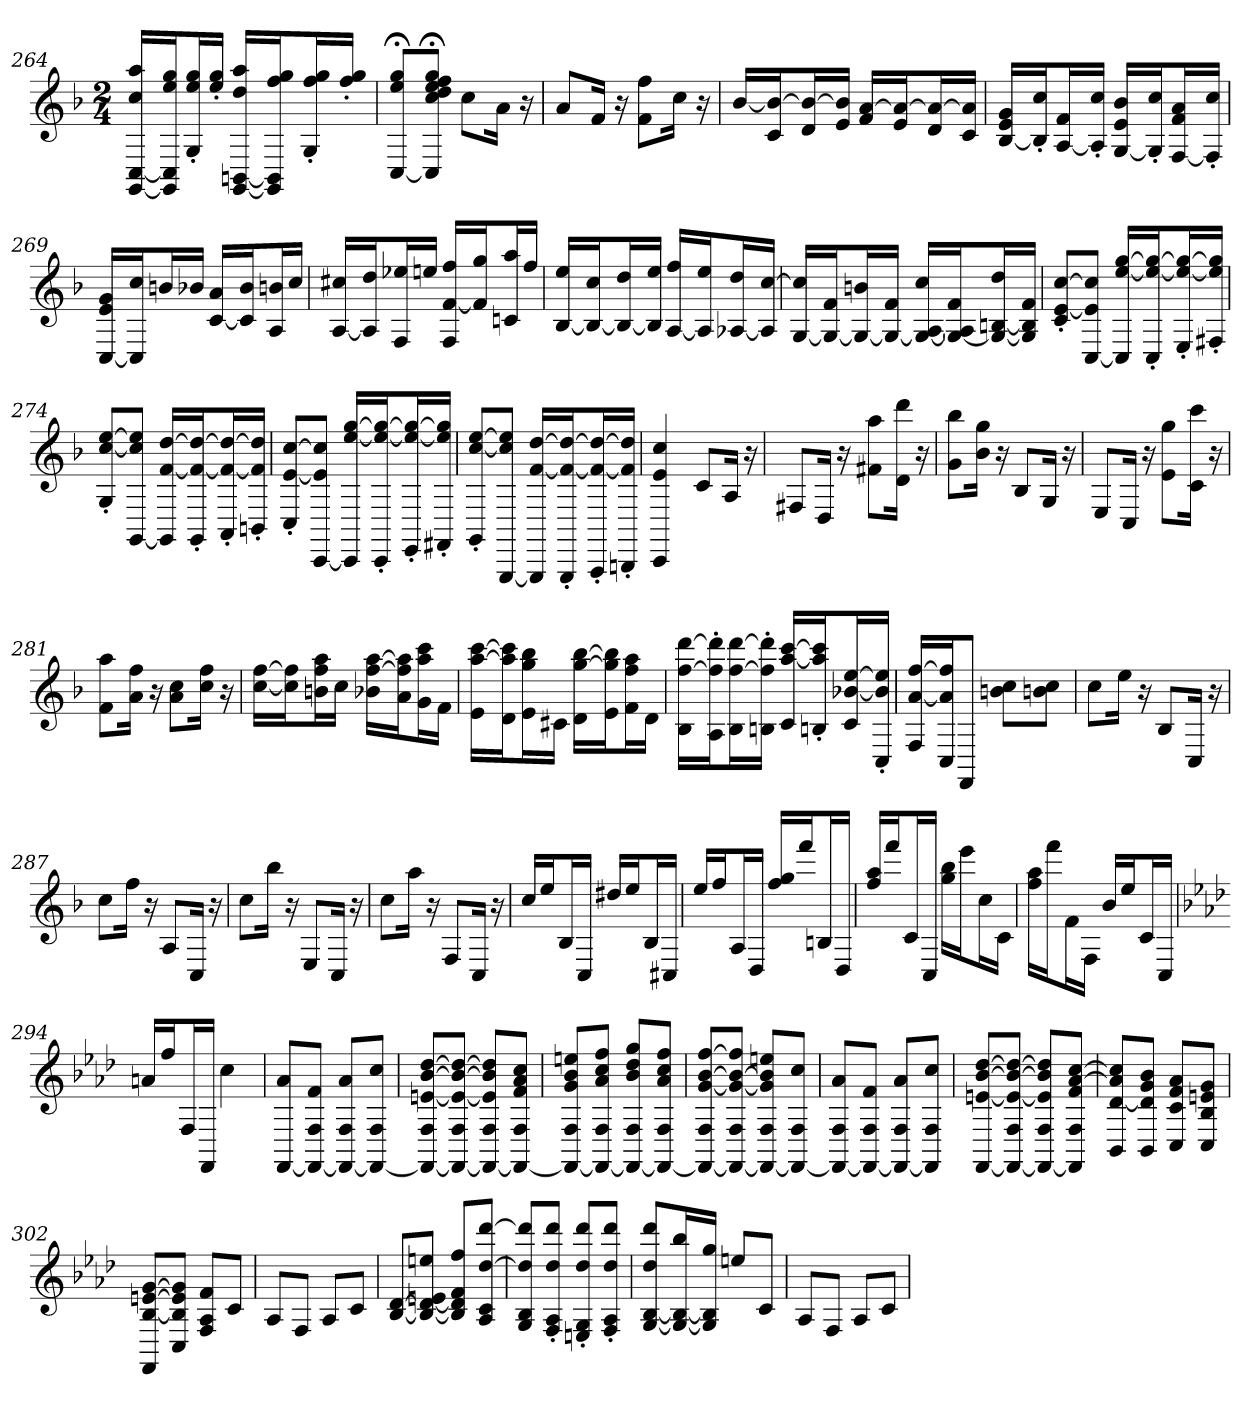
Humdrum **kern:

**kern
*part1
*staff1
*clefG2
*k[b-]
*F:
*M2/4
=264
[16GG [16C 16cc 16aaLL
16GG] 16C] 16ee 16ggJ
16G' 16ee' 16gg'L
16ee' 16gg'JJ
[16GG [16BBn 16dd 16aaLL
16GG] 16BB] 16ff 16ggJ
16G' 16ff' 16gg'L
16ff' 16gg'JJ
=265
[8C;< 8ee;< 8gg;<L
8C];< 8cc;< 8dd;< 8ee;< 8ff;< 8gg;<J
8ccL
16aJk
16r
=266
8aL
16fJk
16r
8f 8ffL
16ccJk
16r
=267
[16b-LL
16c 16b-_J
16d 16b-_L
16e 16b-]JJ
16f [16aLL
16e 16a_J
16d 16a_L
16c 16a]JJ
=268
[16B- 16e 16gLL
16B-]' 16cc'J
[16A 16fL
16A]' 16cc'JJ
[16G 16e 16b-LL
16G]' 16cc'J
[16F 16f 16aL
16F]' 16cc'JJ
=269
[16C 16e 16gLL
16C] 16ccJ
16bnL
16b-XJJ
[16c 16aLL
16c] 16b-J
16A 16bnL
16ccJJ
=270
[16A 16cc#XLL
16A] 16ddJ
16F 16ee-XL
16eenJJ
16F [16f 16ffLL
16f] 16ggJ
16cn 16aaL
16ffJJ
=271
[16B- 16eeLL
16B-_ 16ccJ
16B-_ 16ddL
16B-] 16eeJJ
[16A 16ffLL
16A] 16eeJ
[16A-X 16ddL
16A-] [16ccJJ
=272
[16G 16cc]LL
16G_ 16fJ
16G_ 16bnL
16G_ 16fJJ
16G_ [16A 16ccLL
16G_ 16A] 16fJ
16G_ [16Bn 16ddL
16G] 16B] 16fJJ
=273
8c' [8e' [8cc'L
[8C 8e] 8cc]J
16C] [16ee [16ggLL
16C' 16ee_' 16gg_'J
16E' 16ee_' 16gg_'L
16F#X' 16ee]' 16gg]'JJ
=274
8G' [8cc' [8ee'L
[8GG 8cc] 8ee]J
16GG] [16f [16ddLL
16GG' 16f_' 16dd_'J
16AA' 16f_' 16dd_'L
16BBn' 16f]' 16dd]'JJ
=275
8C' [8e' [8cc'L
[8CC 8e] 8cc]J
16CC] [16ee [16ggLL
16CC' 16ee_' 16gg_'J
16EE' 16ee_' 16gg_'L
16FF#X' 16ee]' 16gg]'JJ
=276
8GG' [8cc' [8ee'L
[8GGG 8cc] 8ee]J
16GGG] [16f [16ddLL
16GGG' 16f_' 16dd_'J
16AAA' 16f_' 16dd_'L
16BBBn' 16f]' 16dd]'JJ
=277
4CC 4e 4cc
8cL
16AJk
16r
=278
8F#XL
16DJk
16r
8f#X 8aaL
16d 16dddJk
16r
=279
8g 8bb-L
16b- 16ggJk
16r
8B-L
16GJk
16r
=280
8EL
16CJk
16r
8e 8ggL
16c 16cccJk
16r
=281
8f 8aaL
16a 16ffJk
16r
8a 8ccL
16cc 16ffJk
16r
=282
[16cc [16ffLL
16cc] 16ff]J
16bn 16ff 16aaL
16ccJJ
16b-X [16ff [16aaLL
16a 16ff] 16aa]J
16g 16aa 16cccL
16fJJ
=283
16e [16aa [16cccLL
16d 16aa] 16ccc]J
16e 16gg 16bb-L
16c#XJJ
16d [16gg [16bb-LL
16e 16gg] 16bb-]J
16f 16ff 16aaL
16dJJ
=284
16B- [16ff [16dddLL
16A' 16ff]' 16ddd]'J
16B- [16ff [16dddL
16Bn' 16ff]' 16ddd]'JJ
16c [16aa [16cccLL
16Bn' 16aa]' 16ccc]'J
16c [16b-X [16eeL
16C' 16b-]' 16ee]'JJ
=285
16F [16a [16ffLL
16C 16a] 16ff]J
8FFJ
8bn 8ccL
8bn 8ccJ
=286
8ccL
16eeJk
16r
8B-L
16CJk
16r
=287
8ccL
16ffJk
16r
8AL
16CJk
16r
=288
8ccL
16bb-Jk
16r
8EL
16CJk
16r
=289
8ccL
16aaJk
16r
8FL
16CJk
16r
=290
16ccLL
16eeJ
16B-L
16CJJ
16dd#XLL
16eeJ
16B-L
16C#XJJ
=291
16eeLL
16ffJ
16AL
16DJJ
16ff 16ggLL
16fffJ
16BnL
16DJJ
=292
16ff 16aaLL
16fffJ
16cL
16CJJ
16gg 16bb-LL
16eeeJ
16ccL
16cJJ
=293
16ff 16aaLL
16fffJ
16fL
16FJJ
16b-LL
16eeJ
16cL
16CJJ
=294
*k[b-e-a-d-]
*f:
16anLL
16ffJ
16FL
16FFJJ
4cc
=295
[8FF 8a-L
8FF_ 8F 8fJ
8FF_ 8F 8a-L
8FF_ 8F 8ccJ
=296
8FF_ 8F [8en [8b- [8dd-L
8FF_ 8F 8e_ 8b-_ 8dd-_J
8FF_ 8F 8e] 8b-] 8dd-]L
8FF_ 8F 8f 8a- 8ccJ
=297
8FF_ 8F 8g 8b- 8eenL
8FF_ 8F 8a- 8cc 8ffJ
8FF_ 8F 8b- 8dd- 8ggL
8FF_ 8F 8a- 8cc 8ffJ
=298
8FF_ 8F [8g [8b- [8ffL
8FF_ 8F 8g_ 8b-_ 8ff]J
8FF_ 8F 8g] 8b-] 8eenL
8FF_ 8F 8ccJ
=299
8FF_ 8F 8a-L
8FF_ 8F 8fJ
8FF_ 8F 8a-L
8FF] 8F 8ccJ
=300
[8FF [8en [8b- [8dd-L
8FF_ 8F 8e_ 8b-_ 8dd-_J
8FF_ 8F 8e] 8b-] 8dd-]L
8FF] 8F 8f [8a- [8ccJ
=301
8BB- [8d- 8a-] 8cc]L
8BB- 8d-] 8g 8b-J
8C 8c 8f 8a-L
8C 8B- 8en 8gJ
=302
8FF [8B- [8en [8gL
8C 8B-] 8e] 8g]J
8F 8A- 8fL
8cJ
=303
8A-L
8FJ
8A-L
8cJ
=304
[8B- [8d-L
8B-_ 8d-_ 8en 8eenJ
8B-] 8d-] 8f 8ffL
8A- 8c [8dd- [8ddd-J
=305
8G 8B- 8dd-] 8ddd-]L
8F' 8A-' 8dd-' 8ddd-'J
8En' 8G' 8dd-' 8ddd-'L
8F' 8A-' 8dd-' 8ddd-'J
=306
[8G [8B- 8dd- 8ddd-L
16G_ 16B-_ 16bb-L
16G] 16B-] 16ggJJ
8eenL
8cJ
=307
8A-L
8FJ
8A-L
8cJ
=
*-
